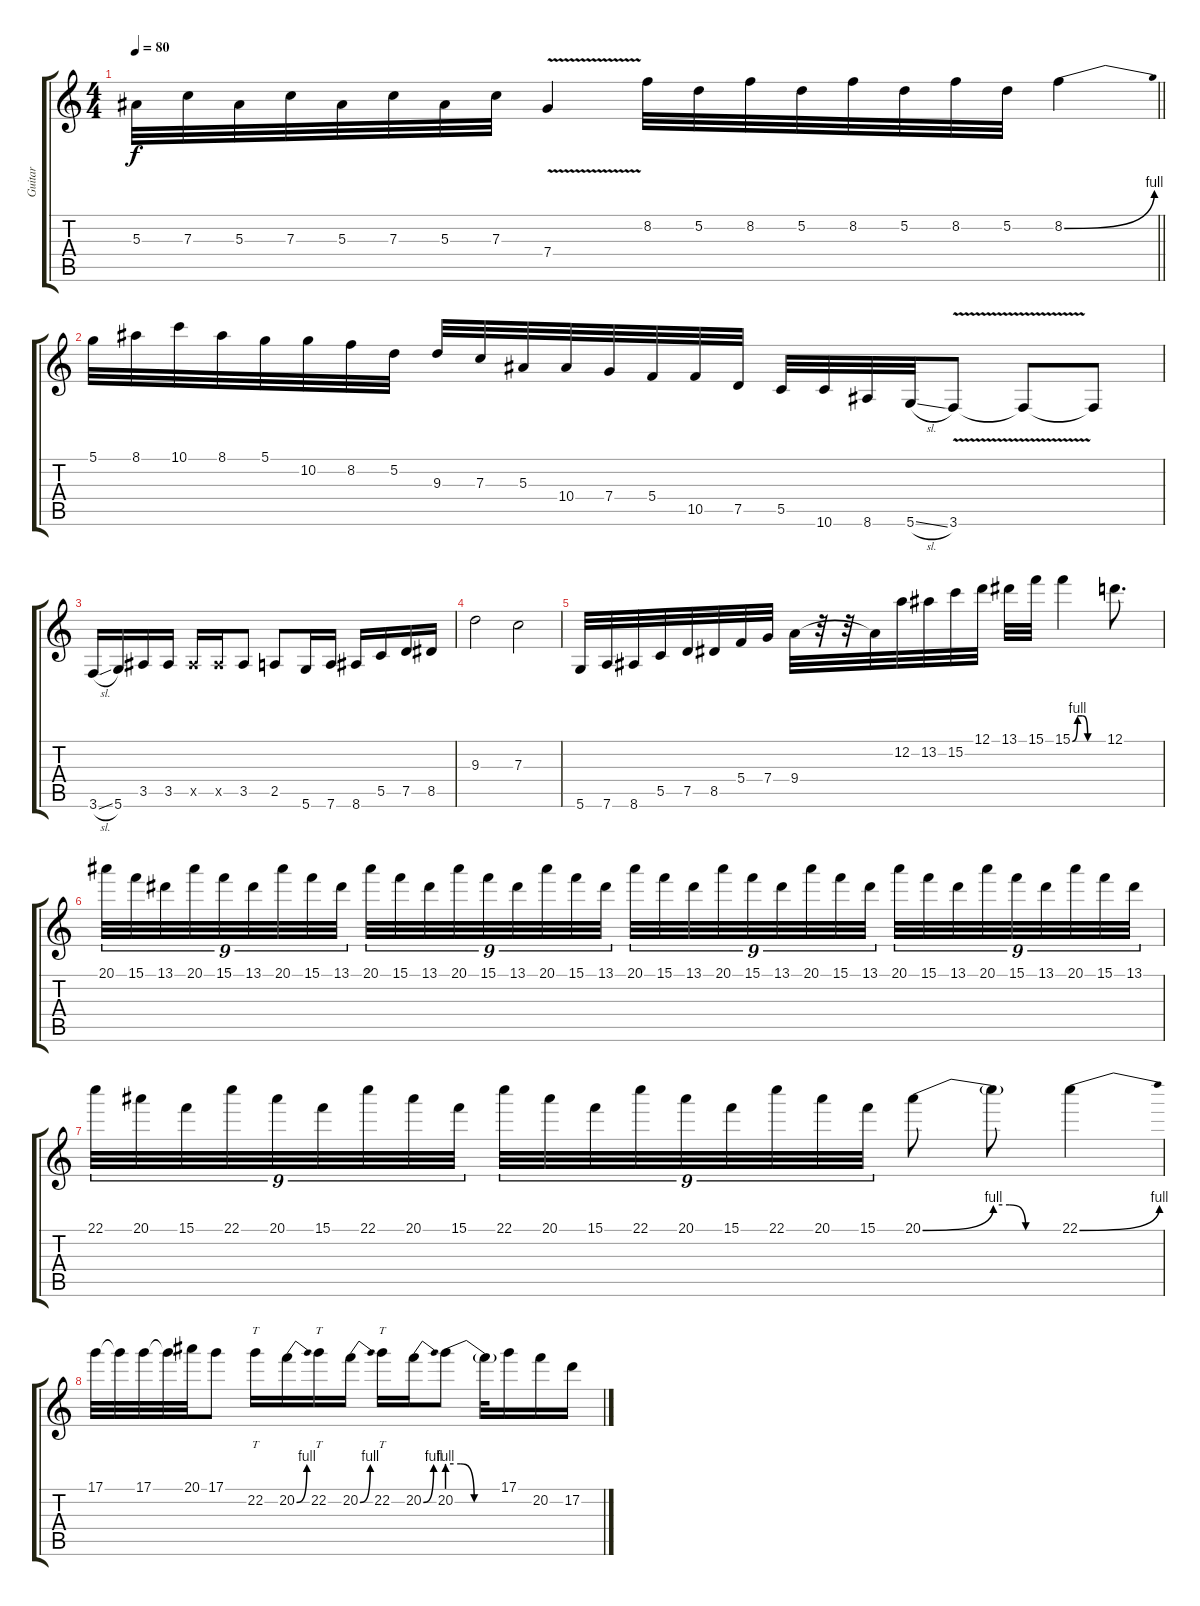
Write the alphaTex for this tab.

\track ("Guitar" "Guitar") {instrument electricguitarjazz}
\staff {score tabs}
\tuning (D4 A3 F3 C3 G2 D2) {hide}
\ts (4 4)
\tempo 80
\clef g2
\barLineRight lightlight
\ks c
5.3.32{dy f} 7.3.32 5.3.32 7.3.32 5.3.32 7.3.32 5.3.32 7.3.32 7.4{v}.4 8.2.32 5.2.32 8.2.32 5.2.32 8.2.32 5.2.32 8.2.32 5.2.32 8.2{be (bend 0 0 60 4)}.4 |
5.1.32 8.1.32 10.1.32 8.1.32 5.1.32 10.2.32 8.2.32 5.2.32 9.3.32 7.3.32 5.3.32 10.4.32 7.4.32 5.4.32 10.5.32 7.5.32 5.5.32 10.6.32 8.6.32 5.6{sl}.32 3.6{v}.8 3.6{t}.8 3.6{t}.8 |
3.6{sl}.16 5.6.16 3.5.16 3.5.16 3.5{x}.16 3.5{x}.16 3.5.8 2.5.8 5.6.16 7.6.16 8.6.16 5.5.16 7.5.16 8.5.16 |
9.3.2 7.3.2 |
5.6.32 7.6.32 8.6.32 5.5.32 7.5.32 8.5.32 5.4.32 7.4.32 9.4.32 r.32 r.32 9.4{t}.32 12.2.32 13.2.32 15.2.32 12.1.32 13.1.32 15.1.32 15.1{be (custom 0 0 10 4 20 4 30 0 60 0)}.4 12.1.8{d} |
20.1.32{tu (9 8)} 15.1.32{tu (9 8)} 13.1.32{tu (9 8)} 20.1.32{tu (9 8)} 15.1.32{tu (9 8)} 13.1.32{tu (9 8)} 20.1.32{tu (9 8)} 15.1.32{tu (9 8)} 13.1.32{tu (9 8)} 20.1.32{tu (9 8)} 15.1.32{tu (9 8)} 13.1.32{tu (9 8)} 20.1.32{tu (9 8)} 15.1.32{tu (9 8)} 13.1.32{tu (9 8)} 20.1.32{tu (9 8)} 15.1.32{tu (9 8)} 13.1.32{tu (9 8)} 20.1.32{tu (9 8)} 15.1.32{tu (9 8)} 13.1.32{tu (9 8)} 20.1.32{tu (9 8)} 15.1.32{tu (9 8)} 13.1.32{tu (9 8)} 20.1.32{tu (9 8)} 15.1.32{tu (9 8)} 13.1.32{tu (9 8)} 20.1.32{tu (9 8)} 15.1.32{tu (9 8)} 13.1.32{tu (9 8)} 20.1.32{tu (9 8)} 15.1.32{tu (9 8)} 13.1.32{tu (9 8)} 20.1.32{tu (9 8)} 15.1.32{tu (9 8)} 13.1.32{tu (9 8)} |
22.1.32{tu (9 8)} 20.1.32{tu (9 8)} 15.1.32{tu (9 8)} 22.1.32{tu (9 8)} 20.1.32{tu (9 8)} 15.1.32{tu (9 8)} 22.1.32{tu (9 8)} 20.1.32{tu (9 8)} 15.1.32{tu (9 8)} 22.1.32{tu (9 8)} 20.1.32{tu (9 8)} 15.1.32{tu (9 8)} 22.1.32{tu (9 8)} 20.1.32{tu (9 8)} 15.1.32{tu (9 8)} 22.1.32{tu (9 8)} 20.1.32{tu (9 8)} 15.1.32{tu (9 8)} 20.1{be (bend 0 0 60 4)}.8 20.1{be (custom 0 4 15 4 30 0 60 0) t}.8 22.1{be (bend 0 0 60 4)}.4 |
17.1.32 17.1{t}.32 17.1.32 17.1{t}.32 20.1.32 17.1.8 22.2.16{tt} 20.2{be (bend 0 0 60 4)}.16 22.2.16{tt} 20.2{be (bend 0 0 60 4)}.16 22.2.16{tt} 20.2{be (bend 0 0 60 4)}.16 20.2{be (custom 0 4 15 4 30 0 60 0)}.8 20.2{t}.32 17.1.16 20.2.16 17.2.16
